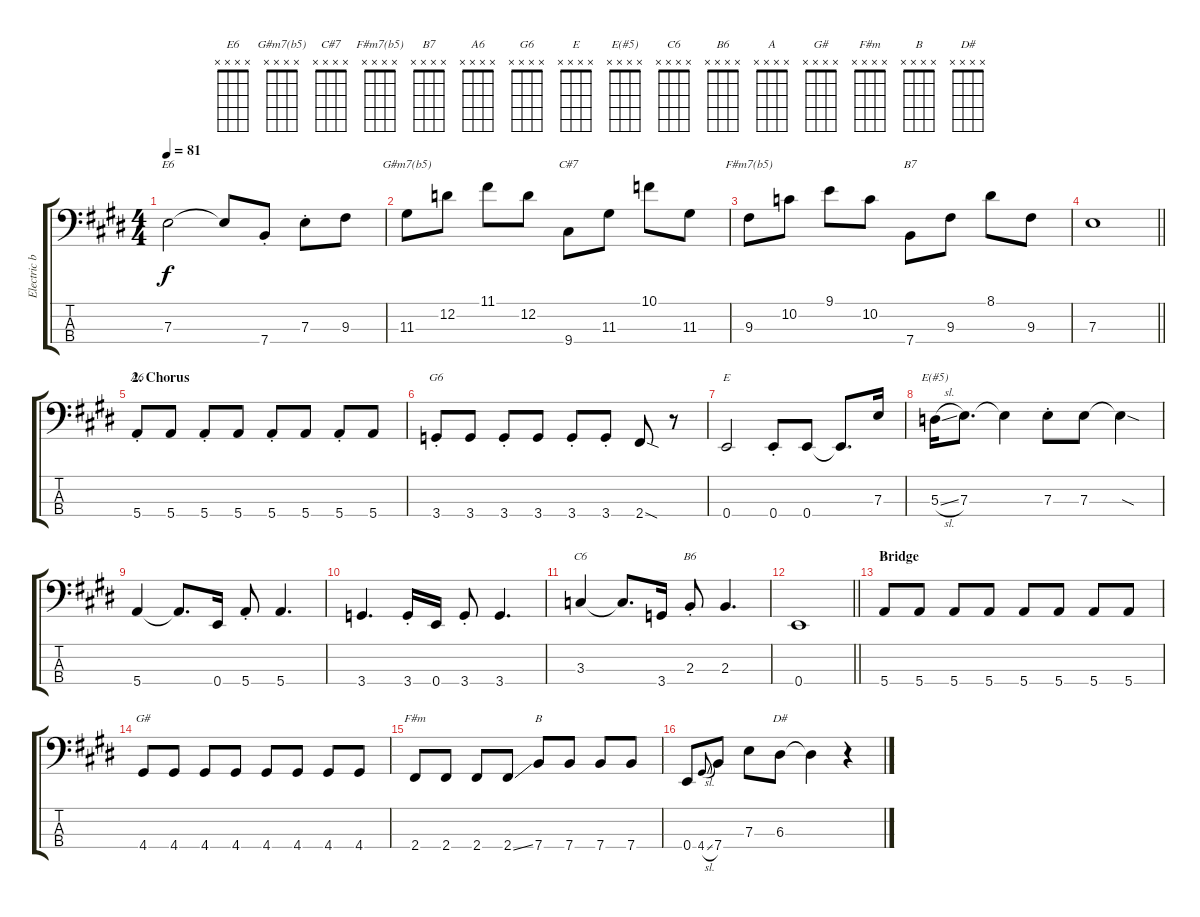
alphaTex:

\track ("Electric bass" "Electric b") {instrument electricbasspick}
\staff {score tabs}
\tuning (G2 D2 A1 E1) {hide}
\chord ("E6" x x x x)
\chord ("G#m7(b5)" x x x x)
\chord ("C#7" x x x x)
\chord ("F#m7(b5)" x x x x)
\chord ("B7" x x x x)
\chord ("A6" x x x x)
\chord ("G6" x x x x)
\chord ("E" x x x x)
\chord ("E(#5)" x x x x)
\chord ("C6" x x x x)
\chord ("B6" x x x x)
\chord ("A" x x x x)
\chord ("G#" x x x x)
\chord ("F#m" x x x x)
\chord ("B" x x x x)
\chord ("D#" x x x x)
\ts (4 4)
\tempo 81
\clef f4
\ks e
7.3.2{ch "E6" dy f} 7.3{t}.8 7.4{st}.8 7.3{st}.8 9.3.8 |
11.3.8{ch "G#m7(b5)"} 12.2.8 11.1.8 12.2.8 9.4.8{ch "C#7"} 11.3.8 10.1.8 11.3.8 |
9.3.8{ch "F#m7(b5)"} 10.2.8 9.1.8 10.2.8 7.4.8{ch "B7"} 9.3.8 8.1.8 9.3.8 |
\barLineRight lightlight
7.3.1 |
\section ("" "2. Chorus")
5.4{st}.8{ch "A6"} 5.4.8 5.4{st}.8 5.4.8 5.4{st}.8 5.4.8 5.4{st}.8 5.4.8 |
3.4{st}.8{ch "G6"} 3.4.8 3.4{st}.8 3.4.8 3.4{st}.8 3.4{st}.8 2.4{sod}.8 r.8 |
0.4.2{ch "E"} 0.4{st}.8 0.4.8 0.4{t}.8{d} 7.3.16 |
5.3{sl}.16{ch "E(#5)"} 7.3.8{d} 7.3{t}.4 7.3{st}.8 7.3.8 7.3{sod t}.4 |
5.4.4 5.4{t}.8{d} 0.4.16 5.4{st}.8 5.4.4{d} |
3.4.4{d} 3.4{st}.16 0.4.16 3.4{st}.8 3.4.4{d} |
3.3.4{ch "C6"} 3.3{t}.8{d} 3.4.16 2.3{st}.8{ch "B6"} 2.3.4{d} |
\barLineRight lightlight
0.4.1 |
\section ("" "Bridge")
5.4.8{ch "A"} 5.4.8 5.4.8 5.4.8 5.4.8 5.4.8 5.4.8 5.4.8 |
4.4.8{ch "G#"} 4.4.8 4.4.8 4.4.8 4.4.8 4.4.8 4.4.8 4.4.8 |
2.4.8{ch "F#m"} 2.4.8 2.4.8 2.4{ss}.8 7.4.8{ch "B"} 7.4.8 7.4.8 7.4.8 |
0.4.8 4.4{sl}.8{gr onbeat} 7.4.8 7.3.8 6.3.8{ch "D#"} 6.3{t}.4 r.4
